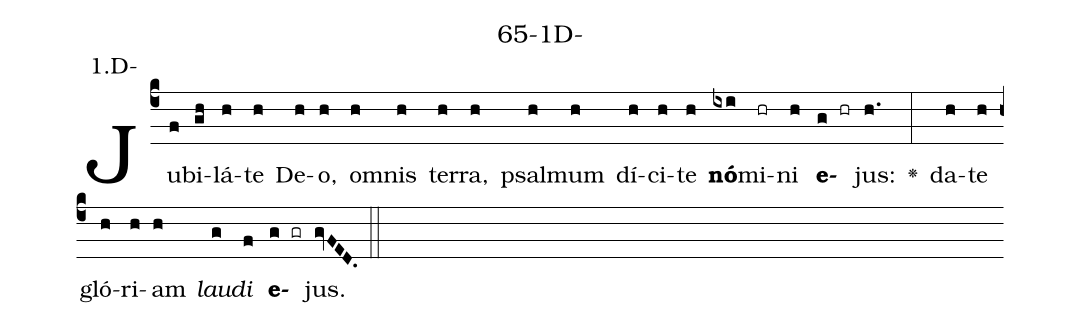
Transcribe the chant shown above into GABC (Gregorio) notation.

name: 65-1D-;
annotation: 1.D-;
%%
(c4)Ju(f)bi(gh)lá(h)te(h) De(h)o,(h) om(h)nis(h) ter(h)ra,(h) psal(h)mum(h) dí(h)ci(h)te(h) <b>nó</b>(ixi)mi(hr)ni(h) <b>e</b>(g hr)jus:(h.) <v>\greheightstar</v>(:) da(h)te(h) gló(h)ri(h)am(h) <i>lau</i>(g)<i>di</i>(f) <b>e</b>(g gr)jus.(gvFED.) (::)


%E(h) u(h) o(g) u(f) a(g) e.(gvFED.) (::)
